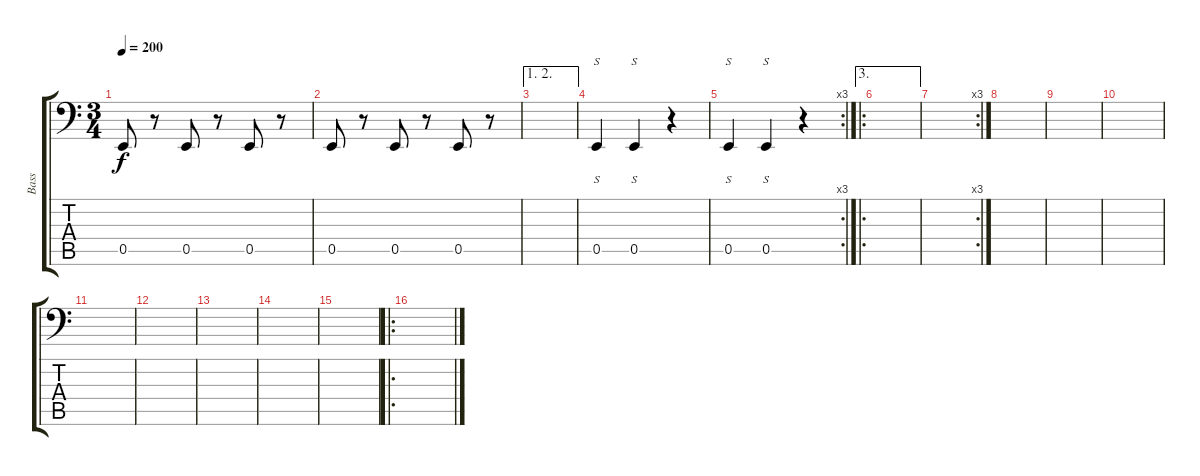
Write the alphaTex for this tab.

\track ("Bass" "Bass") {instrument electricbasspick}
\staff {score tabs}
\tuning (C3 G2 D2 A1 E1 B0) {hide}
\ts (3 4)
\tempo 200
\clef f4
\ks c
0.5.8{dy f} r.8 0.5.8 r.8 0.5.8 r.8 |
0.5.8 r.8 0.5.8 r.8 0.5.8 r.8 |
\ae (1 2)
|
0.5.4{s} 0.5.4{s} r.4 |
\rc 3
0.5.4{s} 0.5.4{s} r.4 |
\ae 3
\ro
|
\rc 3
|
|
|
|
|
|
|
|
|
\ro
